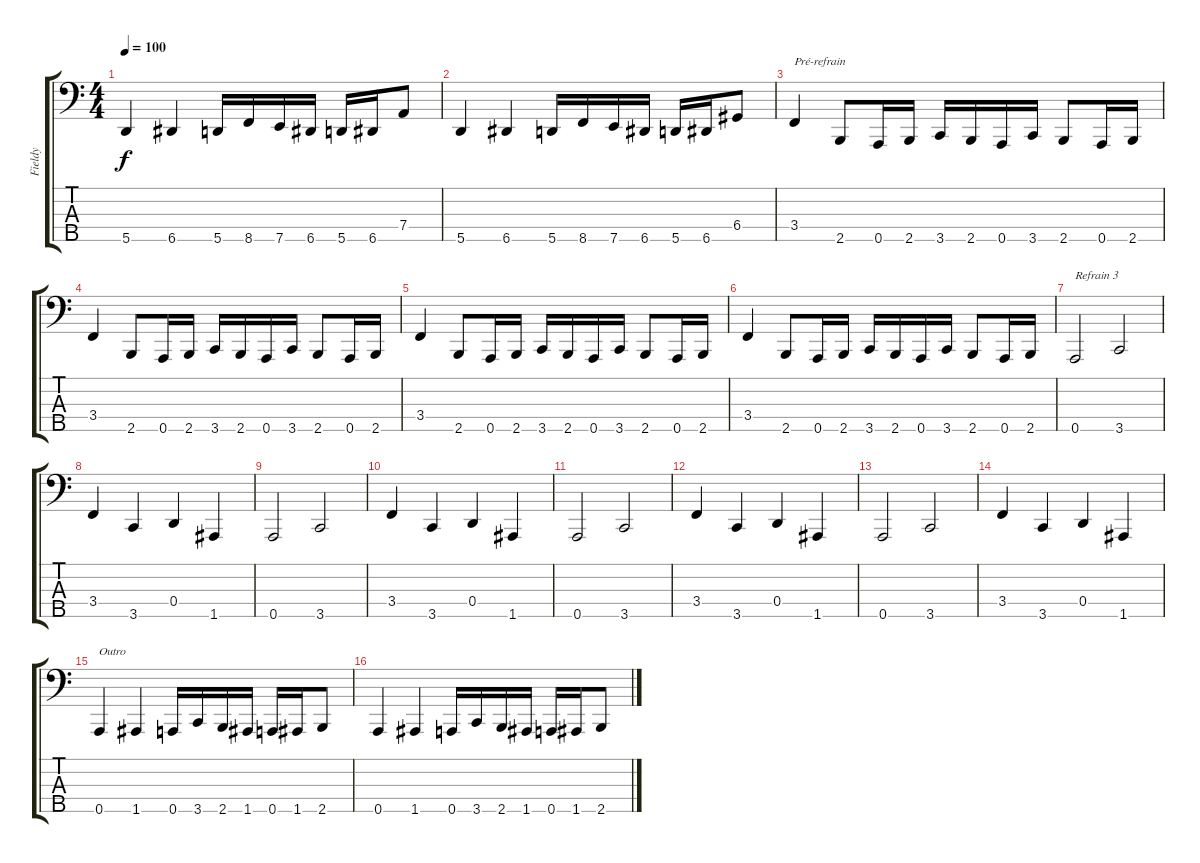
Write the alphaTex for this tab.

\track ("Fieldy" "Fieldy") {instrument slapbass1}
\staff {score tabs}
\tuning (F2 C2 G1 D1 A0) {hide}
\ts (4 4)
\tempo 100
\clef f4
\ks c
5.5.4{dy f} 6.5.4 5.5.16 8.5.16 7.5.16 6.5.16 5.5.16 6.5.16 7.4.8 |
5.5.4 6.5.4 5.5.16 8.5.16 7.5.16 6.5.16 5.5.16 6.5.16 6.4.8 |
3.4.4{txt "Pré-refrain"} 2.5.8 0.5.16 2.5.16 3.5.16 2.5.16 0.5.16 3.5.16 2.5.8 0.5.16 2.5.16 |
3.4.4 2.5.8 0.5.16 2.5.16 3.5.16 2.5.16 0.5.16 3.5.16 2.5.8 0.5.16 2.5.16 |
3.4.4 2.5.8 0.5.16 2.5.16 3.5.16 2.5.16 0.5.16 3.5.16 2.5.8 0.5.16 2.5.16 |
3.4.4 2.5.8 0.5.16 2.5.16 3.5.16 2.5.16 0.5.16 3.5.16 2.5.8 0.5.16 2.5.16 |
0.5.2{txt "Refrain 3"} 3.5.2 |
3.4.4 3.5.4 0.4.4 1.5.4 |
0.5.2 3.5.2 |
3.4.4 3.5.4 0.4.4 1.5.4 |
0.5.2 3.5.2 |
3.4.4 3.5.4 0.4.4 1.5.4 |
0.5.2 3.5.2 |
3.4.4 3.5.4 0.4.4 1.5.4 |
0.5.4{txt "Outro"} 1.5.4 0.5.16 3.5.16 2.5.16 1.5.16 0.5.16 1.5.16 2.5.8 |
0.5.4 1.5.4 0.5.16 3.5.16 2.5.16 1.5.16 0.5.16 1.5.16 2.5.8
